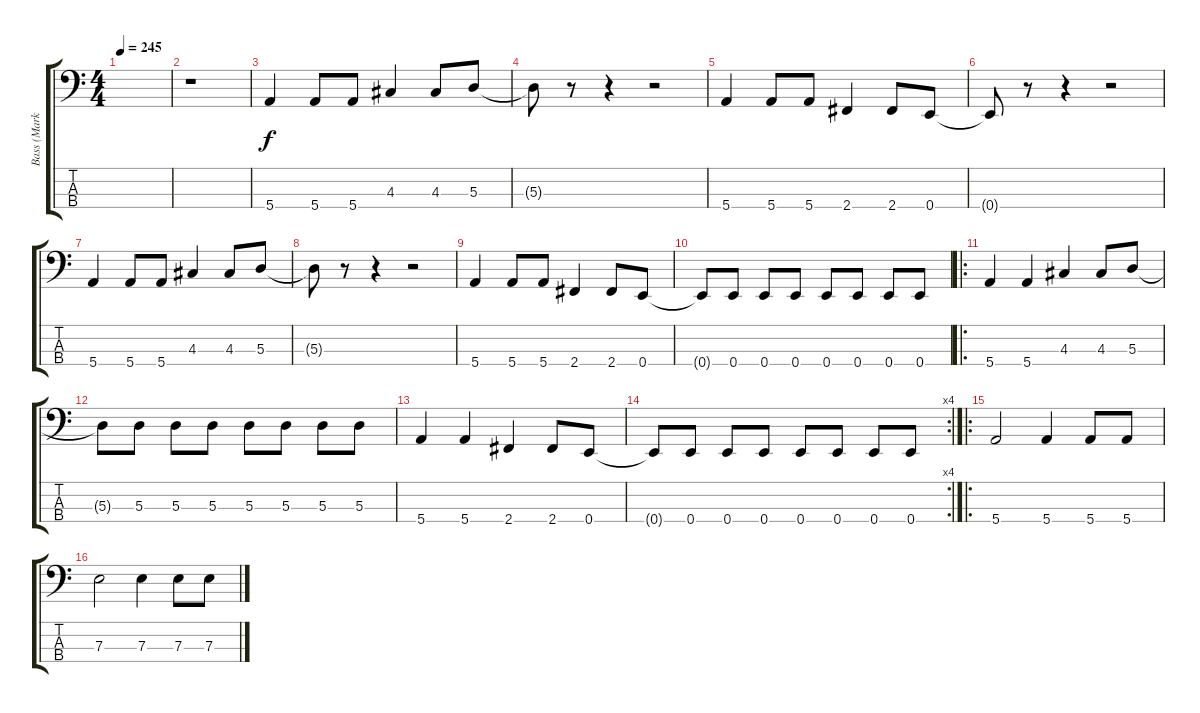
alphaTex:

\track ("Bass (Mark Hoppus)" "Bass (Mark") {instrument electricbasspick}
\staff {score tabs}
\tuning (G2 D2 A1 E1) {hide}
\ts (4 4)
\tempo 245
\clef f4
\ks c
|
r.1 |
5.4.4 5.4.8 5.4.8 4.3.4 4.3.8 5.3.8 |
5.3{t}.8 r.8 r.4 r.2 |
5.4.4 5.4.8 5.4.8 2.4.4 2.4.8 0.4.8 |
0.4{t}.8 r.8 r.4 r.2 |
5.4.4 5.4.8 5.4.8 4.3.4 4.3.8 5.3.8 |
5.3{t}.8 r.8 r.4 r.2 |
5.4.4 5.4.8 5.4.8 2.4.4 2.4.8 0.4.8 |
0.4{t}.8 0.4.8 0.4.8 0.4.8 0.4.8 0.4.8 0.4.8 0.4.8 |
\ro
5.4.4 5.4.4 4.3.4 4.3.8 5.3.8 |
5.3{t}.8 5.3.8 5.3.8 5.3.8 5.3.8 5.3.8 5.3.8 5.3.8 |
5.4.4 5.4.4 2.4.4 2.4.8 0.4.8 |
\rc 4
0.4{t}.8 0.4.8 0.4.8 0.4.8 0.4.8 0.4.8 0.4.8 0.4.8 |
\ro
5.4.2 5.4.4 5.4.8 5.4.8 |
7.3.2 7.3.4 7.3.8 7.3.8
